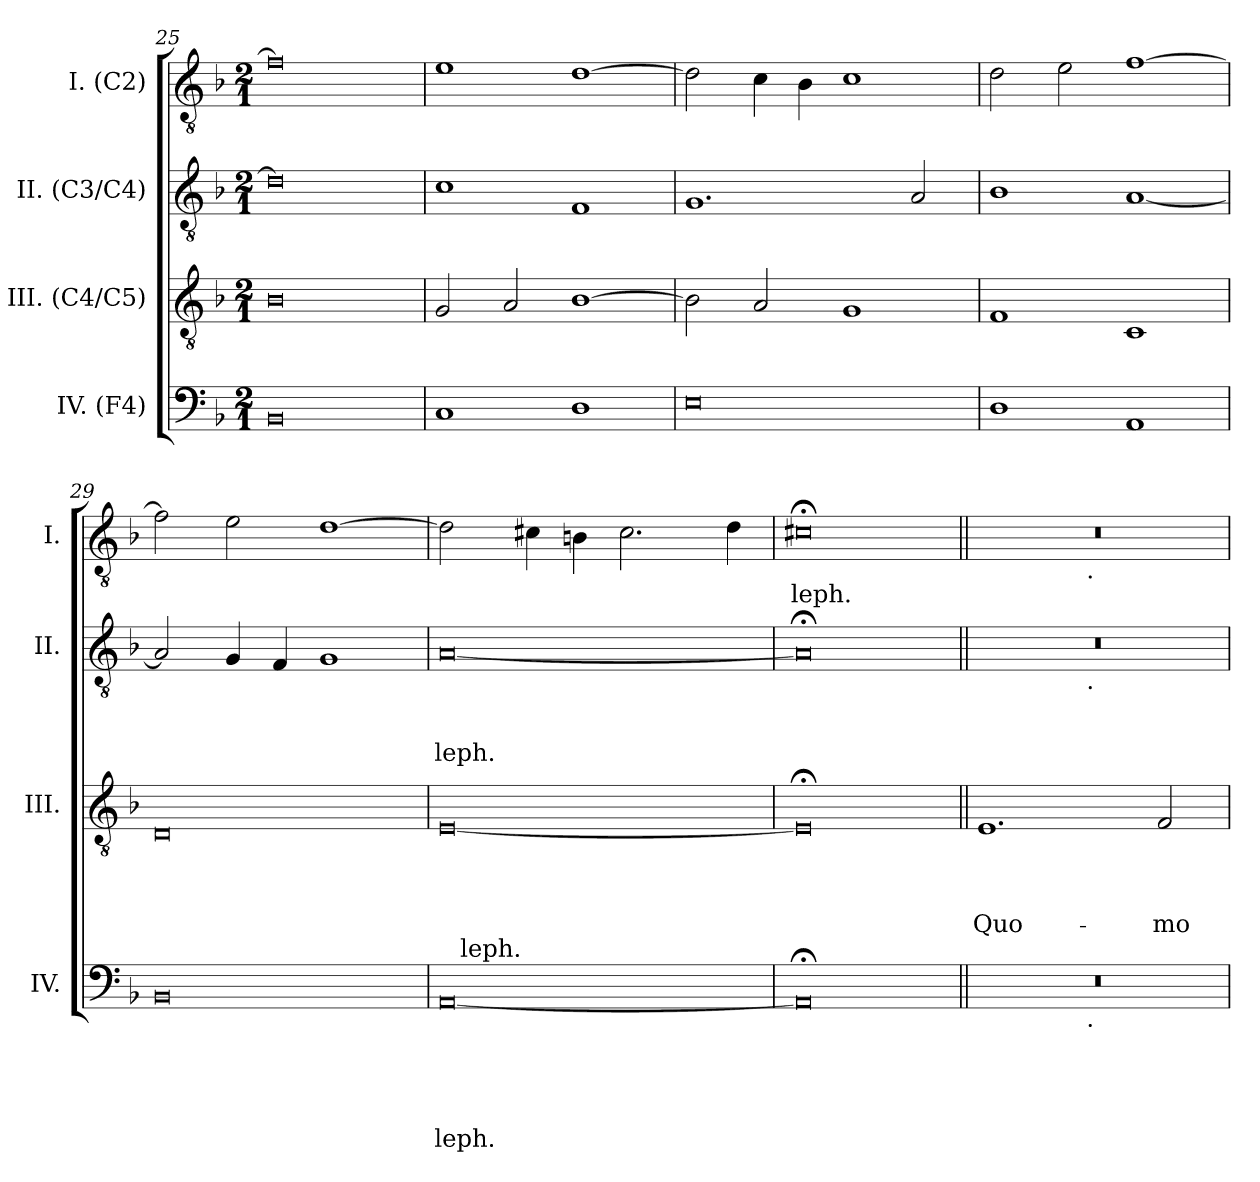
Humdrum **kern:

**kern	**text	**text	**text	**text	**text	**kern	**text	**text	**text	**text	**kern	**text	**text	**text	**kern	**text
*part4	*part4	*part4	*part4	*part4	*part4	*part3	*part3	*part3	*part3	*part3	*part2	*part2	*part2	*part2	*part1	*part1
*staff4	*staff4	*staff4	*staff4	*staff4	*staff4	*staff3	*staff3	*staff3	*staff3	*staff3	*staff2	*staff2	*staff2	*staff2	*staff1	*staff1
*I"IV. (F4)	*	*	*	*	*	*I"III. (C4/C5)	*	*	*	*	*I"II. (C3/C4)	*	*	*	*I"I. (C2)	*
*I'IV.	*	*	*	*	*	*I'III.	*	*	*	*	*I'II.	*	*	*	*I'I.	*
*clefF4	*	*	*	*	*	*clefGv2	*	*	*	*	*clefGv2	*	*	*	*clefGv2	*
*k[b-]	*	*	*	*	*	*k[b-]	*	*	*	*	*k[b-]	*	*	*	*k[b-]	*
*F:	*	*	*	*	*	*F:	*	*	*	*	*F:	*	*	*	*F:	*
*M2/1	*	*	*	*	*	*M2/1	*	*	*	*	*M2/1	*	*	*	*M2/1	*
=25	=25	=25	=25	=25	=25	=25	=25	=25	=25	=25	=25	=25	=25	=25	=25	=25
0BB-	.	.	.	.	.	0B-	.	.	.	.	0d]	.	.	.	0f]	.
=26	=26	=26	=26	=26	=26	=26	=26	=26	=26	=26	=26	=26	=26	=26	=26	=26
1C	.	.	.	.	.	2G/	.	.	.	.	1c	.	.	.	1e	.
.	.	.	.	.	.	2A/	.	.	.	.	.	.	.	.	.	.
1D	.	.	.	.	.	[>1B-	.	.	.	.	1F	.	.	.	[>1d	.
=27	=27	=27	=27	=27	=27	=27	=27	=27	=27	=27	=27	=27	=27	=27	=27	=27
0E	.	.	.	.	.	2B-\]	.	.	.	.	1.G	.	.	.	2d\]	.
.	.	.	.	.	.	2A/	.	.	.	.	.	.	.	.	4c\	.
.	.	.	.	.	.	.	.	.	.	.	.	.	.	.	4B-\	.
.	.	.	.	.	.	1G	.	.	.	.	.	.	.	.	1c	.
.	.	.	.	.	.	.	.	.	.	.	2A/	.	.	.	.	.
=28	=28	=28	=28	=28	=28	=28	=28	=28	=28	=28	=28	=28	=28	=28	=28	=28
1D	.	.	.	.	.	1F	.	.	.	.	1B-	.	.	.	2d\	.
.	.	.	.	.	.	.	.	.	.	.	.	.	.	.	2e\	.
1AA	.	.	.	.	.	1C	.	.	.	.	[<1A	.	.	.	[>1f	.
=29	=29	=29	=29	=29	=29	=29	=29	=29	=29	=29	=29	=29	=29	=29	=29	=29
0BB-	.	.	.	.	.	0D	.	.	.	.	2A/]	.	.	.	2f\]	.
.	.	.	.	.	.	.	.	.	.	.	4G/	.	.	.	2e\	.
.	.	.	.	.	.	.	.	.	.	.	4F/	.	.	.	.	.
.	.	.	.	.	.	.	.	.	.	.	1G	.	.	.	[<1d	.
!!LO:LB:g=z
=30	=30	=30	=30	=30	=30	=30	=30	=30	=30	=30	=30	=30	=30	=30	=30	=30
!	!	!	!	!	!LO:LY:b	!	!	!	!	!	!	!	!	!LO:LY:b	!	!
*^	*	*	*	*	*	*	*	*	*	*	*	*	*	*	*	*
[<0AA	16ryy	.	.	.	.	-leph.	[<0E	.	.	.	.	[<0A	.	.	-leph.	2d\]	.
!	!LO:TX:a:t=leph.	!	!	!	!	!	!	!	!	!	!	!	!	!	!	!	!
.	1ryy	.	.	.	.	.	.	.	.	.	.	.	.	.	.	.	.
.	.	.	.	.	.	.	.	.	.	.	.	.	.	.	.	4c#\	.
.	.	.	.	.	.	.	.	.	.	.	.	.	.	.	.	4B\	.
.	.	.	.	.	.	.	.	.	.	.	.	.	.	.	.	2.c#\	.
.	2...ryy	.	.	.	.	.	.	.	.	.	.	.	.	.	.	.	.
.	.	.	.	.	.	.	.	.	.	.	.	.	.	.	.	4d\	.
=31	=31	=31	=31	=31	=31	=31	=31	=31	=31	=31	=31	=31	=31	=31	=31	=31	=31
!	!	!	!	!	!	!	!	!	!	!	!	!	!	!	!	!	!LO:LY:b
*v	*v	*	*	*	*	*	*	*	*	*	*	*	*	*	*	*	*
0AA;]	.	.	.	.	.	0E;]	.	.	.	.	0A;]	.	.	.	0c#;<	leph.
=32||	=32||	=32||	=32||	=32||	=32||	=32||	=32||	=32||	=32||	=32||	=32||	=32||	=32||	=32||	=32||	=32||
!	!	!	!	!	!	!	!	!	!	!LO:LY:b	!	!	!	!	!	!
*^	*	*	*	*	*	*	*	*	*	*	*^	*	*	*	*^	*
0r	1ryy	.	.	.	.	.	1.E	.	.	.	-Quo-	0r	1ryy	.	.	.	0r	1ryy	.
!	!	!	!	!	!	!	!	!	!	!	!	!	!	!	!	!	!	!LO:TX:b:t=.	!
!	!	!	!	!	!	!	!	!	!	!	!	!	!LO:TX:b:t=.	!	!	!	!	!	!
!	!LO:TX:b:t=.	!	!	!	!	!	!	!	!	!	!	!	!	!	!	!	!	!	!
.	1ryy	.	.	.	.	.	.	.	.	.	.	.	1ryy	.	.	.	.	1ryy	.
!	!	!	!	!	!	!	!	!	!	!	!LO:LY:b	!	!	!	!	!	!	!	!
.	.	.	.	.	.	.	2F/	.	.	.	-mo-	.	.	.	.	.	.	.	.
*	*	*	*	*	*	*	*	*	*	*	*	*v	*v	*	*	*	*	*	*
*v	*v	*	*	*	*	*	*	*	*	*	*	*	*	*	*	*v	*v	*
=	=	=	=	=	=	=	=	=	=	=	=	=	=	=	=	=
*-	*-	*-	*-	*-	*-	*-	*-	*-	*-	*-	*-	*-	*-	*-	*-	*-
